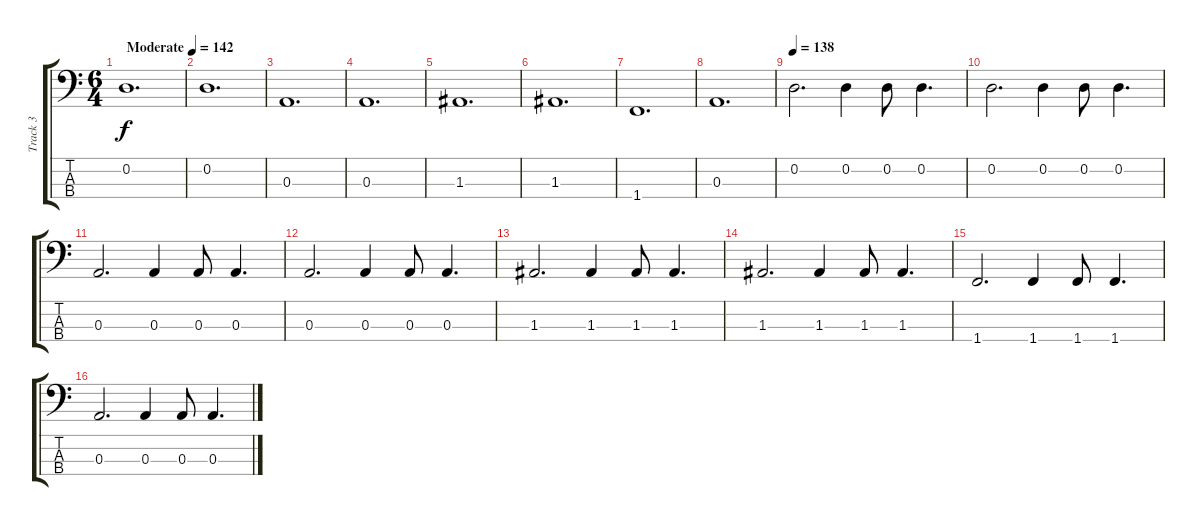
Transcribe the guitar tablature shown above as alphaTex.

\track ("Track 3" "Track 3") {instrument electricbassfinger}
\staff {score tabs}
\tuning (G2 D2 A1 E1) {hide}
\ts (6 4)
\tempo (142 "Moderate")
\clef f4
\ks c
0.2.1{d dy f instrument electricbassfinger} |
0.2.1{d} |
0.3.1{d} |
0.3.1{d} |
1.3.1{d} |
1.3.1{d} |
1.4.1{d} |
0.3.1{d} |
\tempo 138
0.2.2{d} 0.2.4 0.2.8 0.2.4{d} |
0.2.2{d} 0.2.4 0.2.8 0.2.4{d} |
0.3.2{d} 0.3.4 0.3.8 0.3.4{d} |
0.3.2{d} 0.3.4 0.3.8 0.3.4{d} |
1.3.2{d} 1.3.4 1.3.8 1.3.4{d} |
1.3.2{d} 1.3.4 1.3.8 1.3.4{d} |
1.4.2{d} 1.4.4 1.4.8 1.4.4{d} |
0.3.2{d} 0.3.4 0.3.8 0.3.4{d}
